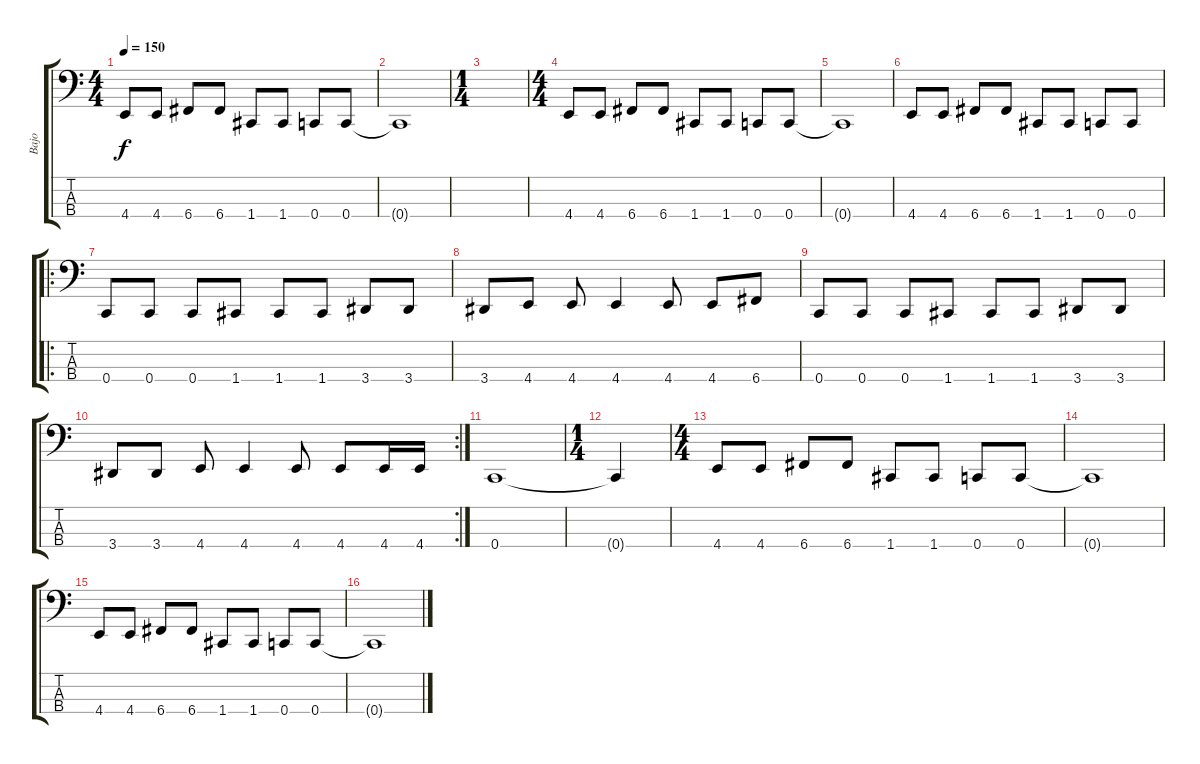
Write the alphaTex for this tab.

\track ("Bajo" "Bajo") {instrument slapbass1}
\staff {score tabs}
\tuning (F2 C2 G1 C1) {hide}
\ts (4 4)
\tempo 150
\clef f4
\ks c
4.4.8{dy f} 4.4.8 6.4.8 6.4.8 1.4.8 1.4.8 0.4.8 0.4.8 |
0.4{t}.1 |
\ts (1 4)
|
\ts (4 4)
4.4.8 4.4.8 6.4.8 6.4.8 1.4.8 1.4.8 0.4.8 0.4.8 |
0.4{t}.1 |
4.4.8 4.4.8 6.4.8 6.4.8 1.4.8 1.4.8 0.4.8 0.4.8 |
\ro
0.4.8{instrument electricbasspick} 0.4.8 0.4.8 1.4.8 1.4.8 1.4.8 3.4.8 3.4.8 |
3.4.8 4.4.8 4.4.8 4.4.4 4.4.8 4.4.8 6.4.8 |
0.4.8 0.4.8 0.4.8 1.4.8 1.4.8 1.4.8 3.4.8 3.4.8 |
\rc 2
3.4.8 3.4.8 4.4.8 4.4.4 4.4.8 4.4.8 4.4.16 4.4.16 |
0.4.1 |
\ts (1 4)
0.4{t}.4 |
\ts (4 4)
4.4.8 4.4.8 6.4.8 6.4.8 1.4.8 1.4.8 0.4.8 0.4.8 |
0.4{t}.1 |
4.4.8 4.4.8 6.4.8 6.4.8 1.4.8 1.4.8 0.4.8 0.4.8 |
0.4{t}.1
